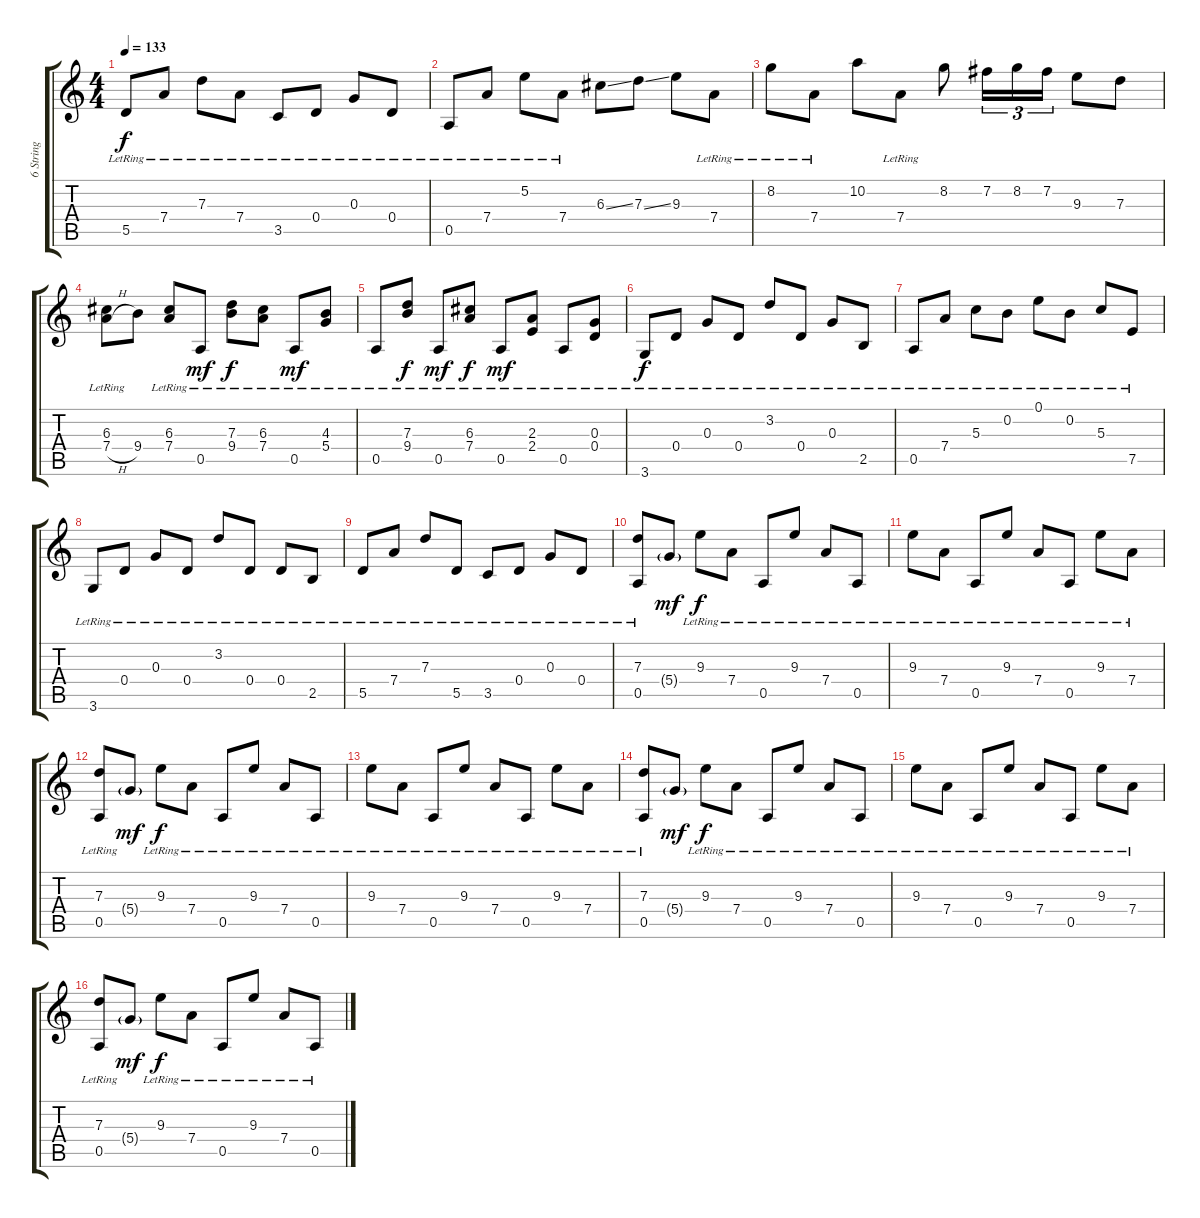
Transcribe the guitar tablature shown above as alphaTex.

\track ("6 String" "6 String") {instrument acousticguitarsteel}
\staff {score tabs}
\tuning (E4 B3 G3 D3 A2 E2) {hide}
\ts (4 4)
\tempo 133
\clef g2
\ks c
5.5{lr}.8{dy f} 7.4{lr}.8 7.3{lr}.8 7.4{lr}.8 3.5{lr}.8 0.4{lr}.8 0.3{lr}.8 0.4{lr}.8 |
0.5{lr}.8 7.4{lr}.8 5.2{lr}.8 7.4{lr}.8 6.3{ss}.8 7.3{ss}.8 9.3.8 7.4{lr}.8 |
8.2{lr}.8 7.4{lr}.8 10.2.8 7.4{lr}.8 8.2.8 7.2.16{tu (3 2)} 8.2.16{tu (3 2)} 7.2.16{tu (3 2)} 9.3.8 7.3.8 |
(6.3{lr} 7.4{h lr}).8 9.4.8 (6.3{lr} 7.4{lr}).8 0.5{lr}.8{dy mf} (7.3{lr} 9.4{lr}).8{dy f} (6.3{lr} 7.4{lr}).8 0.5{lr}.8{dy mf} (4.3{lr} 5.4{lr}).8 |
0.5{lr}.8 (7.3{lr} 9.4{lr}).8{dy f} 0.5{lr}.8{dy mf} (6.3{lr} 7.4{lr}).8{dy f} 0.5{lr}.8{dy mf} (2.3{lr} 2.4).8 0.5{lr}.8 (0.3{lr} 0.4{lr}).8 |
3.6{lr}.8{dy f} 0.4{lr}.8 0.3{lr}.8 0.4{lr}.8 3.2{lr}.8 0.4{lr}.8 0.3{lr}.8 2.5{lr}.8 |
0.5{lr}.8 7.4{lr}.8 5.3{lr}.8 0.2{lr}.8 0.1{lr}.8 0.2{lr}.8 5.3{lr}.8 7.5{lr}.8 |
3.6{lr}.8 0.4{lr}.8 0.3{lr}.8 0.4{lr}.8 3.2{lr}.8 0.4{lr}.8 0.4{lr}.8 2.5{lr}.8 |
5.5{lr}.8 7.4{lr}.8 7.3{lr}.8 5.5{lr}.8 3.5{lr}.8 0.4{lr}.8 0.3{lr}.8 0.4{lr}.8 |
(7.3{lr} 0.5{lr}).8 5.4{g}.8{dy mf} 9.3{lr}.8{dy f} 7.4{lr}.8 0.5{lr}.8 9.3{lr}.8 7.4{lr}.8 0.5{lr}.8 |
9.3{lr}.8 7.4{lr}.8 0.5{lr}.8 9.3{lr}.8 7.4{lr}.8 0.5{lr}.8 9.3{lr}.8 7.4{lr}.8 |
(7.3{lr} 0.5{lr}).8 5.4{g}.8{dy mf} 9.3{lr}.8{dy f} 7.4{lr}.8 0.5{lr}.8 9.3{lr}.8 7.4{lr}.8 0.5{lr}.8 |
9.3{lr}.8 7.4{lr}.8 0.5{lr}.8 9.3{lr}.8 7.4{lr}.8 0.5{lr}.8 9.3{lr}.8 7.4{lr}.8 |
(7.3{lr} 0.5{lr}).8 5.4{g}.8{dy mf} 9.3{lr}.8{dy f} 7.4{lr}.8 0.5{lr}.8 9.3{lr}.8 7.4{lr}.8 0.5{lr}.8 |
9.3{lr}.8 7.4{lr}.8 0.5{lr}.8 9.3{lr}.8 7.4{lr}.8 0.5{lr}.8 9.3{lr}.8 7.4{lr}.8 |
(7.3{lr} 0.5{lr}).8 5.4{g}.8{dy mf} 9.3{lr}.8{dy f} 7.4{lr}.8 0.5{lr}.8 9.3{lr}.8 7.4{lr}.8 0.5{lr}.8
